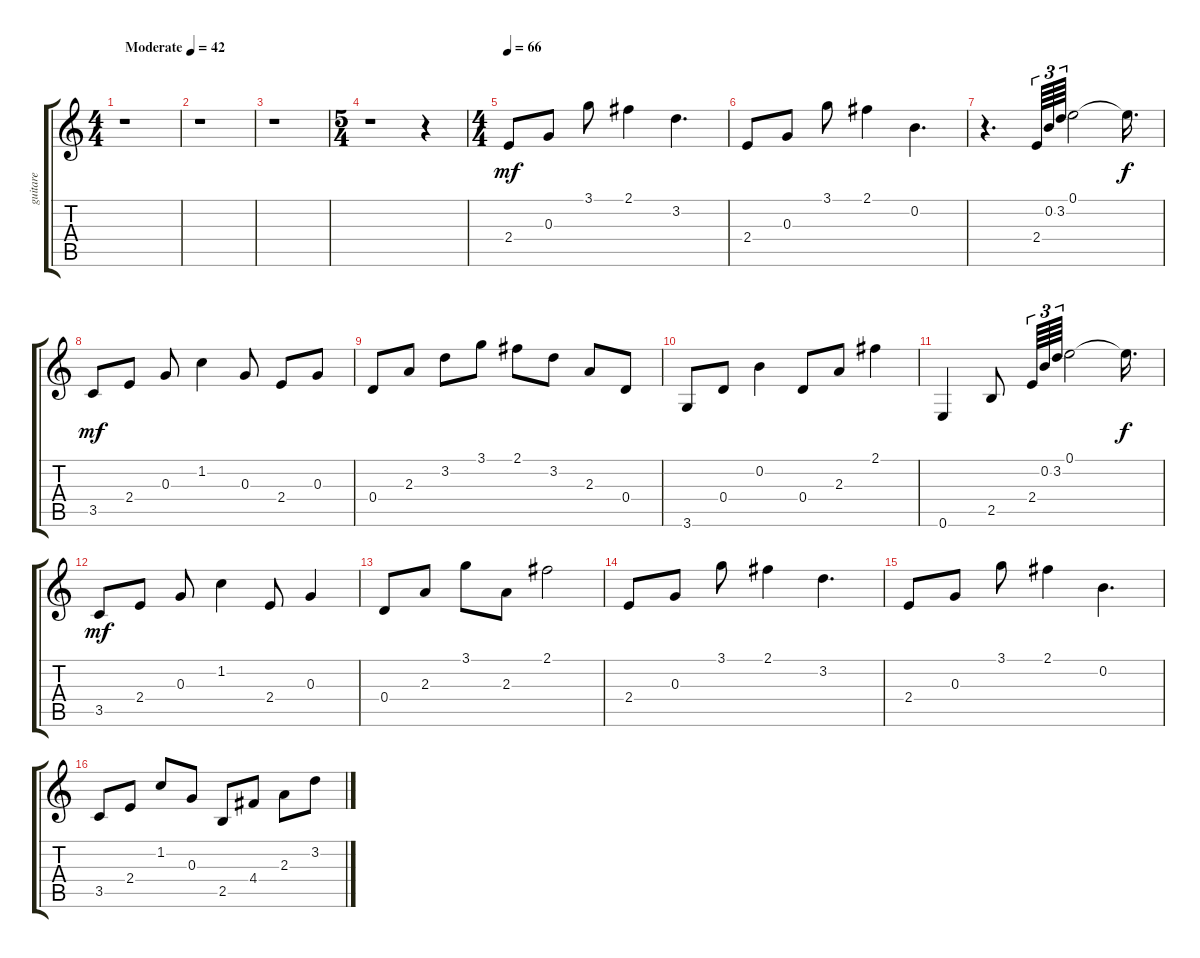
\track ("guitare" "guitare") {instrument acousticguitarnylon}
\staff {score tabs}
\tuning (E4 B3 G3 D3 A2 E2) {hide}
\ts (4 4)
\tempo (42 "Moderate")
\clef g2
\ks c
r.1{dy mf instrument acousticguitarnylon} |
r.1 |
r.1 |
\ts (5 4)
r.1 r.4 |
\ts (4 4)
\tempo 66
2.4.8 0.3.8 3.1.8 2.1.4 3.2.4{d} |
2.4.8 0.3.8 3.1.8 2.1.4 0.2.4{d} |
r.4{d} 2.4.64{tu (3 2)} 0.2.64{tu (3 2)} 3.2.64{tu (3 2)} 0.1.2 0.1{t}.16{d dy f} |
3.5.8{dy mf} 2.4.8 0.3.8 1.2.4 0.3.8 2.4.8 0.3.8 |
0.4.8 2.3.8 3.2.8 3.1.8 2.1.8 3.2.8 2.3.8 0.4.8 |
3.6.8 0.4.8 0.2.4 0.4.8 2.3.8 2.1.4 |
0.6.4 2.5.8 2.4.64{tu (3 2)} 0.2.64{tu (3 2)} 3.2.64{tu (3 2)} 0.1.2 0.1{t}.16{d dy f} |
3.5.8{dy mf} 2.4.8 0.3.8 1.2.4 2.4.8 0.3.4 |
0.4.8 2.3.8 3.1.8 2.3.8 2.1.2 |
2.4.8 0.3.8 3.1.8 2.1.4 3.2.4{d} |
2.4.8 0.3.8 3.1.8 2.1.4 0.2.4{d} |
3.5.8 2.4.8 1.2.8 0.3.8 2.5.8 4.4.8 2.3.8 3.2.8
